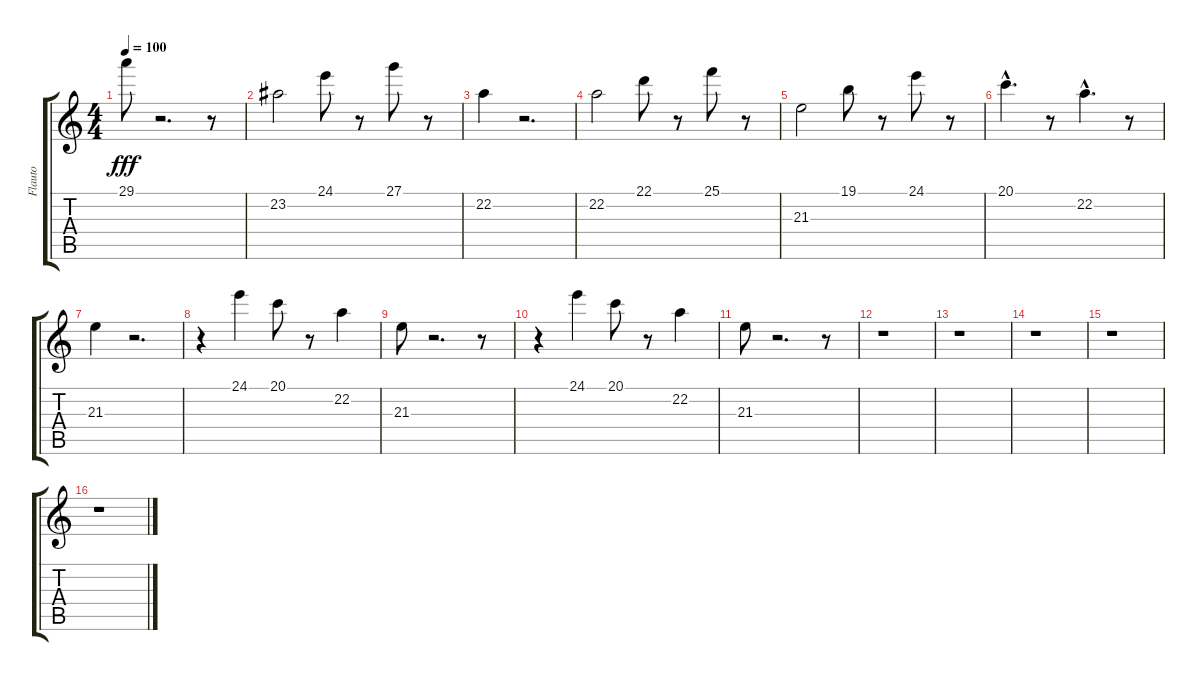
\track ("Flauto" "Flauto") {instrument flute}
\staff {score tabs}
\tuning (E4 B3 G3 D3 A2 E2) {hide}
\ts (4 4)
\tempo 100
\clef g2
\ks c
29.1.8{dy fff} r.2{d} r.8 |
23.2.2 24.1.8 r.8 27.1.8 r.8 |
22.2.4 r.2{d} |
22.2.2 22.1.8 r.8 25.1.8 r.8 |
21.3.2 19.1.8 r.8 24.1.8 r.8 |
20.1{hac}.4{d} r.8 22.2{hac}.4{d} r.8 |
21.3.4 r.2{d} |
r.4 24.1.4 20.1.8 r.8 22.2.4 |
21.3.8 r.2{d} r.8 |
r.4 24.1.4 20.1.8 r.8 22.2.4 |
21.3.8 r.2{d} r.8 |
r.1 |
r.1 |
r.1 |
r.1 |
r.1
